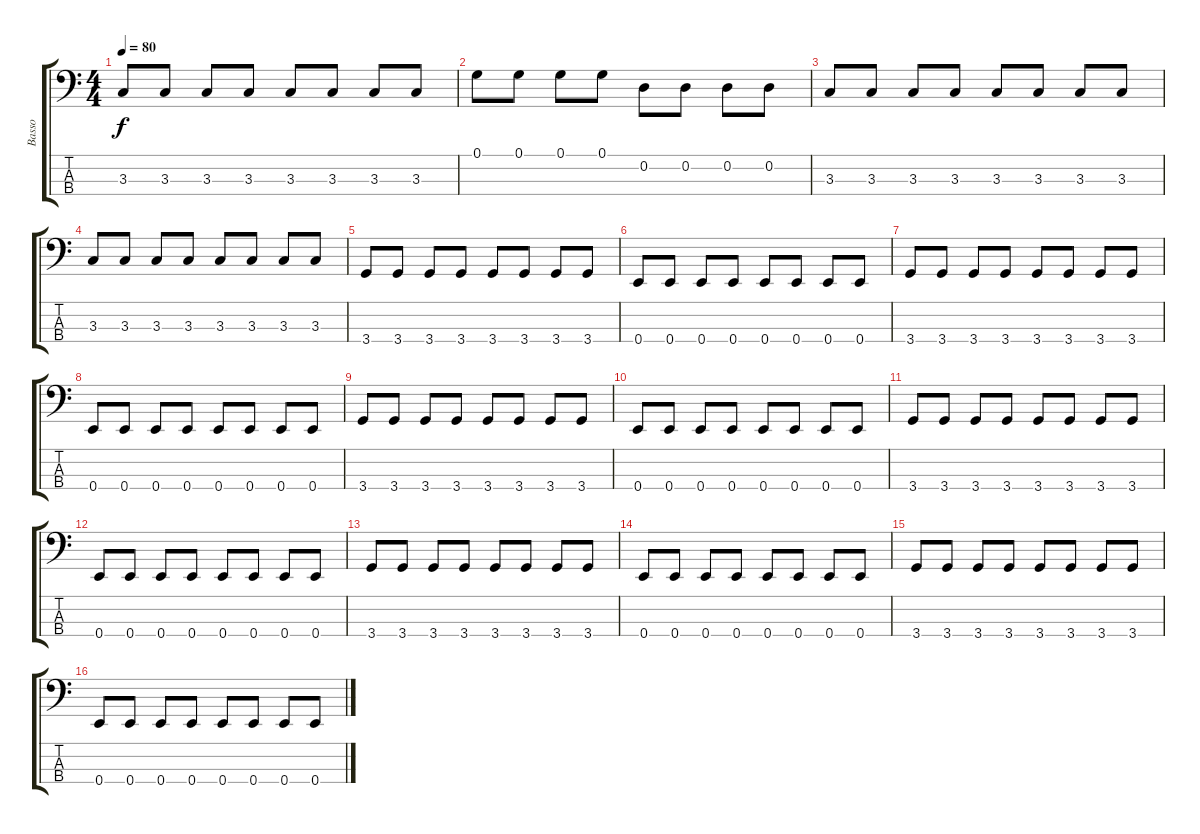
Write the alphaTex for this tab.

\track ("Basso" "Basso") {instrument electricbassfinger}
\staff {score tabs}
\tuning (G2 D2 A1 E1) {hide}
\ts (4 4)
\tempo 80
\clef f4
\ks c
3.3.8{dy f} 3.3.8 3.3.8 3.3.8 3.3.8 3.3.8 3.3.8 3.3.8 |
0.1.8 0.1.8 0.1.8 0.1.8 0.2.8 0.2.8 0.2.8 0.2.8 |
3.3.8 3.3.8 3.3.8 3.3.8 3.3.8 3.3.8 3.3.8 3.3.8 |
3.3.8 3.3.8 3.3.8 3.3.8 3.3.8 3.3.8 3.3.8 3.3.8 |
3.4.8 3.4.8 3.4.8 3.4.8 3.4.8 3.4.8 3.4.8 3.4.8 |
0.4.8 0.4.8 0.4.8 0.4.8 0.4.8 0.4.8 0.4.8 0.4.8 |
3.4.8 3.4.8 3.4.8 3.4.8 3.4.8 3.4.8 3.4.8 3.4.8 |
0.4.8 0.4.8 0.4.8 0.4.8 0.4.8 0.4.8 0.4.8 0.4.8 |
3.4.8 3.4.8 3.4.8 3.4.8 3.4.8 3.4.8 3.4.8 3.4.8 |
0.4.8 0.4.8 0.4.8 0.4.8 0.4.8 0.4.8 0.4.8 0.4.8 |
3.4.8 3.4.8 3.4.8 3.4.8 3.4.8 3.4.8 3.4.8 3.4.8 |
0.4.8 0.4.8 0.4.8 0.4.8 0.4.8 0.4.8 0.4.8 0.4.8 |
3.4.8 3.4.8 3.4.8 3.4.8 3.4.8 3.4.8 3.4.8 3.4.8 |
0.4.8 0.4.8 0.4.8 0.4.8 0.4.8 0.4.8 0.4.8 0.4.8 |
3.4.8 3.4.8 3.4.8 3.4.8 3.4.8 3.4.8 3.4.8 3.4.8 |
0.4.8 0.4.8 0.4.8 0.4.8 0.4.8 0.4.8 0.4.8 0.4.8
